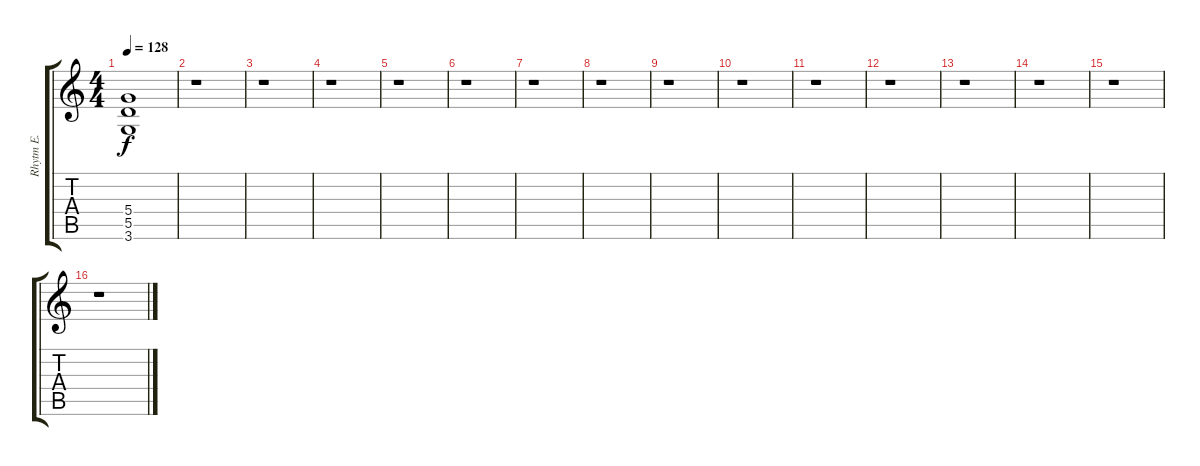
\track ("Rhytm E." "Rhytm E.") {instrument distortionguitar}
\staff {score tabs}
\tuning (E4 B3 G3 D3 A2 E2) {hide}
\ts (4 4)
\tempo 128
\clef g2
\ks c
(5.4 5.5 3.6).1{dy f volume 5} |
r.1 |
r.1 |
r.1 |
r.1 |
r.1 |
r.1 |
r.1 |
r.1 |
r.1 |
r.1 |
r.1 |
r.1 |
r.1 |
r.1 |
r.1
